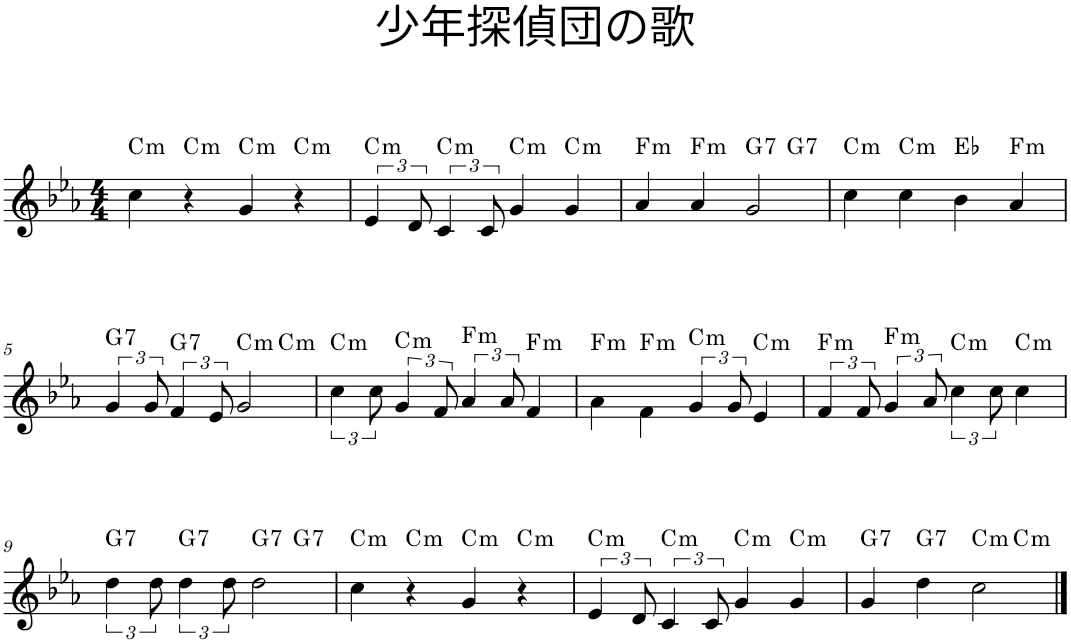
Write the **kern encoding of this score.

**kern	**harte
*part1	*part1
*staff1	*
*I"Piano	*
*I'Pno.	*
*clefG2	*
*k[b-e-a-]	*
*M4/4	*
=1	=1
!	!LO:H:kt=m
4cc\	C:min
!	!LO:H:kt=m
4r	C:min
!	!LO:H:kt=m
4g/	C:min
!	!LO:H:kt=m
4r	C:min
=2	=2
!	!LO:H:kt=m
6e-/	C:min
12d/	.
!	!LO:H:kt=m
6c/	C:min
12c/	.
!	!LO:H:kt=m
4g/	C:min
!	!LO:H:kt=m
4g/	C:min
=3	=3
!	!LO:H:kt=m
*^	*
4a-/	2.ryy	F:min
!	!	!LO:H:kt=m
4a-/	.	F:min
!	!	!LO:H:kt=7
2g/	.	G:7
!	!	!LO:H:kt=7
.	4ryy	G:7
=4	=4	=4
!	!	!LO:H:kt=m
*v	*v	*
4cc\	C:min
!	!LO:H:kt=m
4cc\	C:min
4b-\	Eb:maj
!	!LO:H:kt=m
4a-/	F:min
!!LO:LB:g=z
=5	=5
!	!LO:H:kt=7
*^	*
6g/	2.ryy	G:7
12g/	.	.
!	!	!LO:H:kt=7
6f/	.	G:7
12e-/	.	.
!	!	!LO:H:kt=m
2g/	.	C:min
!	!	!LO:H:kt=m
.	4ryy	C:min
=6	=6	=6
!	!	!LO:H:kt=m
*v	*v	*
6cc\	C:min
12cc\	.
!	!LO:H:kt=m
6g/	C:min
12f/	.
!	!LO:H:kt=m
6a-/	F:min
12a-/	.
!	!LO:H:kt=m
4f/	F:min
=7	=7
!	!LO:H:kt=m
4a-\	F:min
!	!LO:H:kt=m
4f\	F:min
!	!LO:H:kt=m
6g/	C:min
12g/	.
!	!LO:H:kt=m
4e-/	C:min
=8	=8
!	!LO:H:kt=m
6f/	F:min
12f/	.
!	!LO:H:kt=m
6g/	F:min
12a-/	.
!	!LO:H:kt=m
6cc\	C:min
12cc\	.
!	!LO:H:kt=m
4cc\	C:min
!!LO:LB:g=z
=9	=9
!	!LO:H:kt=7
*^	*
6dd\	2.ryy	G:7
12dd\	.	.
!	!	!LO:H:kt=7
6dd\	.	G:7
12dd\	.	.
!	!	!LO:H:kt=7
2dd\	.	G:7
!	!	!LO:H:kt=7
.	4ryy	G:7
=10	=10	=10
!	!	!LO:H:kt=m
*v	*v	*
4cc\	C:min
!	!LO:H:kt=m
4r	C:min
!	!LO:H:kt=m
4g/	C:min
!	!LO:H:kt=m
4r	C:min
=11	=11
!	!LO:H:kt=m
6e-/	C:min
12d/	.
!	!LO:H:kt=m
6c/	C:min
12c/	.
!	!LO:H:kt=m
4g/	C:min
!	!LO:H:kt=m
4g/	C:min
=12	=12
!	!LO:H:kt=7
*^	*
4g/	2.ryy	G:7
!	!	!LO:H:kt=7
4dd\	.	G:7
!	!	!LO:H:kt=m
2cc\	.	C:min
!	!	!LO:H:kt=m
.	4ryy	C:min
*v	*v	*
==	==
*-	*-
